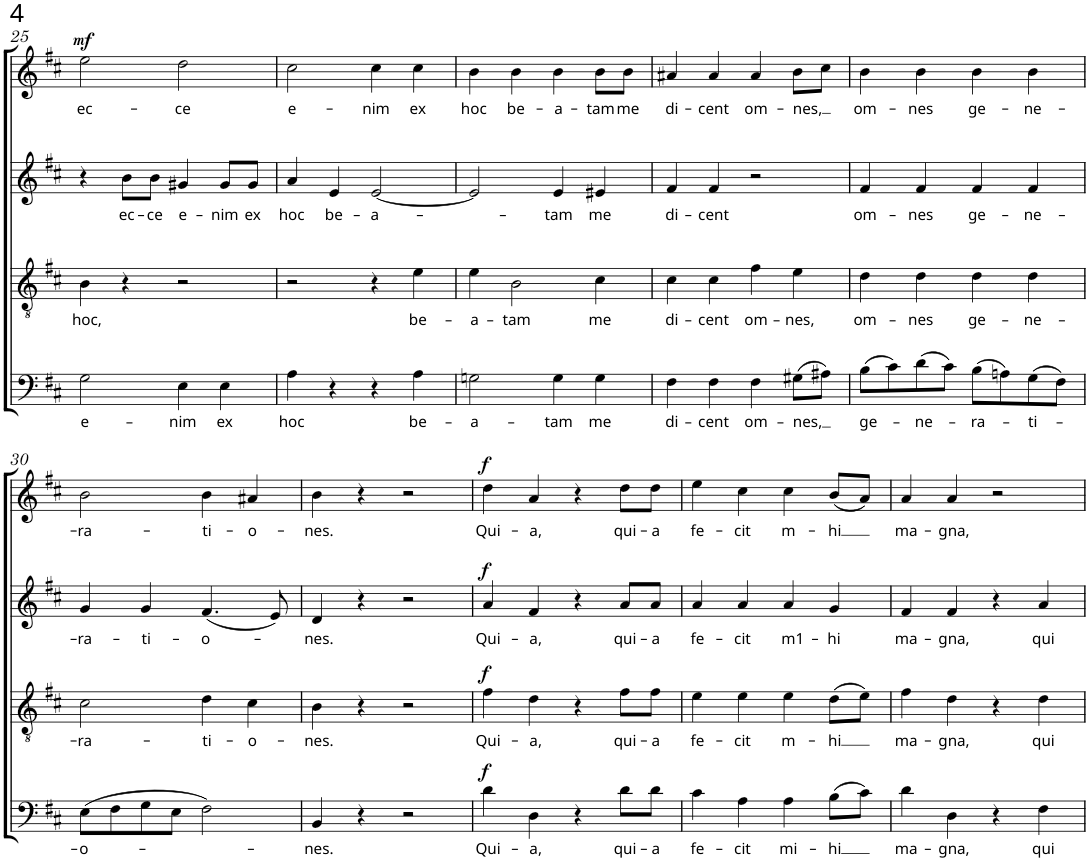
**kern	**text	**dynam	**kern	**text	**dynam	**kern	**text	**dynam	**kern	**text	**dynam
*part4	*part4	*part4	*part3	*part3	*part3	*part2	*part2	*part2	*part1	*part1	*part1
*staff4	*staff4	*staff4	*staff3	*staff3	*staff3	*staff2	*staff2	*staff2	*staff1	*staff1	*staff1
*I"Bass	*	*	*I"Tenor	*	*	*I"Alto	*	*	*I"Soprano	*	*
!!LO:PB:g=z
*clefF4	*	*	*clefGv2	*	*	*clefG2	*	*	*clefG2	*	*
*k[f#c#]	*	*	*k[f#c#]	*	*	*k[f#c#]	*	*	*k[f#c#]	*	*
*M4/4	*	*	*M4/4	*	*	*M4/4	*	*	*M4/4	*	*
*met(c)	*	*	*met(c)	*	*	*met(c)	*	*	*met(c)	*	*
=25	=25	=25	=25	=25	=25	=25	=25	=25	=25	=25	=25
!	!LO:LY:b	!	!	!LO:LY:b	!	!	!	!	!	!LO:LY:b	!LO:DY:a
2G\	e-	.	4B\	hoc,	.	4r	.	.	2ee\	ec-	mf
!	!	!	!	!	!	!	!LO:LY:b	!	!	!	!
.	.	.	4r	.	.	8b\L	ec-	.	.	.	.
!	!	!	!	!	!	!	!LO:LY:b	!	!	!	!
.	.	.	.	.	.	8b\J	-ce	.	.	.	.
!	!LO:LY:b	!	!	!	!	!	!LO:LY:b	!	!	!LO:LY:b	!
4E\	-nim	.	2r	.	.	4g#X/	e-	.	2dd\	-ce	.
!	!LO:LY:b	!	!	!	!	!	!LO:LY:b	!	!	!	!
4E\	-ex	.	.	.	.	8g#/L	-nim	.	.	.	.
!	!	!	!	!	!	!	!LO:LY:b	!	!	!	!
.	.	.	.	.	.	8g#/J	ex	.	.	.	.
=26	=26	=26	=26	=26	=26	=26	=26	=26	=26	=26	=26
!	!LO:LY:b	!	!	!	!	!	!LO:LY:b	!	!	!LO:LY:b	!
4A\	hoc	.	2r	.	.	4a/	hoc	.	2cc#\	e-	.
!	!	!	!	!	!	!	!LO:LY:b	!	!	!	!
4r	.	.	.	.	.	4e/	be-	.	.	.	.
!	!	!	!	!	!	!	!LO:LY:b	!	!	!LO:LY:b	!
4r	.	.	4r	.	.	[2e/	-a-	.	4cc#\	-nim	.
!	!LO:LY:b	!	!	!LO:LY:b	!	!	!	!	!	!LO:LY:b	!
4A\	be-	.	4e\	be-	.	.	.	.	4cc#\	-ex	.
=27	=27	=27	=27	=27	=27	=27	=27	=27	=27	=27	=27
!	!LO:LY:b	!	!	!LO:LY:b	!	!	!	!	!	!LO:LY:b	!
2Gn\	-a-	.	4e\	-a-	.	2e/]	.	.	4b\	hoc	.
!	!	!	!	!LO:LY:b	!	!	!	!	!	!LO:LY:b	!
.	.	.	2B\	-tam	.	.	.	.	4b\	be-	.
!	!LO:LY:b	!	!	!	!	!	!LO:LY:b	!	!	!LO:LY:b	!
4G\	-tam	.	.	.	.	4e/	-tam	.	4b\	-a-	.
!	!LO:LY:b	!	!	!LO:LY:b	!	!	!LO:LY:b	!	!	!LO:LY:b	!
4G\	me	.	4c#\	me	.	4e#X/	me	.	8b\L	-tam	.
!	!	!	!	!	!	!	!	!	!	!LO:LY:b	!
.	.	.	.	.	.	.	.	.	8b\J	me	.
=28	=28	=28	=28	=28	=28	=28	=28	=28	=28	=28	=28
!	!LO:LY:b	!	!	!LO:LY:b	!	!	!LO:LY:b	!	!	!LO:LY:b	!
4F#\	di-	.	4c#\	di-	.	4f#/	di-	.	4a#X/	di-	.
!	!LO:LY:b	!	!	!LO:LY:b	!	!	!LO:LY:b	!	!	!LO:LY:b	!
4F#\	-cent	.	4c#\	-cent	.	4f#/	-cent	.	4a#/	-cent	.
!	!LO:LY:b	!	!	!LO:LY:b	!	!	!	!	!	!LO:LY:b	!
4F#\	om-	.	4f#\	om-	.	2r	.	.	4a#/	om-	.
!	!LO:LY:b	!	!	!LO:LY:b	!	!	!	!	!	!LO:LY:b	!
(8G#X\L	-nes,	.	4e\	-nes,	.	.	.	.	8b\L	-nes,	.
8A#X\J)	.	.	.	.	.	.	.	.	8cc#\J	.	.
=29	=29	=29	=29	=29	=29	=29	=29	=29	=29	=29	=29
!	!LO:LY:b	!	!	!LO:LY:b	!	!	!LO:LY:b	!	!	!LO:LY:b	!
(8B\L	ge-	.	4d\	om-	.	4f#/	om-	.	4b\	om-	.
8c#\)	.	.	.	.	.	.	.	.	.	.	.
!	!LO:LY:b	!	!	!LO:LY:b	!	!	!LO:LY:b	!	!	!LO:LY:b	!
(8d\	-ne-	.	4d\	-nes	.	4f#/	-nes	.	4b\	-nes	.
8c#\J)	.	.	.	.	.	.	.	.	.	.	.
!	!LO:LY:b	!	!	!LO:LY:b	!	!	!LO:LY:b	!	!	!LO:LY:b	!
(8B\L	-ra-	.	4d\	ge-	.	4f#/	ge-	.	4b\	ge-	.
8An\)	.	.	.	.	.	.	.	.	.	.	.
!	!LO:LY:b	!	!	!LO:LY:b	!	!	!LO:LY:b	!	!	!LO:LY:b	!
(8G\	-ti-	.	4d\	-ne-	.	4f#/	-ne-	.	4b\	-ne-	.
8F#\J)	.	.	.	.	.	.	.	.	.	.	.
!!LO:LB:g=z
=30	=30	=30	=30	=30	=30	=30	=30	=30	=30	=30	=30
!	!LO:LY:b	!	!	!LO:LY:b	!	!	!LO:LY:b	!	!	!LO:LY:b	!
(8E\L	-o-	.	2c#\	-ra-	.	4g/	-ra-	.	2b\	-ra-	.
8F#\	.	.	.	.	.	.	.	.	.	.	.
!	!	!	!	!	!	!	!LO:LY:b	!	!	!	!
8G\	.	.	.	.	.	4g/	-ti-	.	.	.	.
8E\J	.	.	.	.	.	.	.	.	.	.	.
!	!	!	!	!LO:LY:b	!	!	!LO:LY:b	!	!	!LO:LY:b	!
2F#\)	.	.	4d\	-ti-	.	(4.f#/	-o-	.	4b\	-ti-	.
!	!	!	!	!LO:LY:b	!	!	!	!	!	!LO:LY:b	!
.	.	.	4c#\	-o-	.	.	.	.	4a#X/	-o-	.
.	.	.	.	.	.	8e/)	.	.	.	.	.
=31	=31	=31	=31	=31	=31	=31	=31	=31	=31	=31	=31
!	!LO:LY:b	!	!	!LO:LY:b	!	!	!LO:LY:b	!	!	!LO:LY:b	!
4BB/	-nes.	.	4B\	-nes.	.	4d/	-nes.	.	4b\	-nes.	.
4r	.	.	4r	.	.	4r	.	.	4r	.	.
2r	.	.	2r	.	.	2r	.	.	2r	.	.
=32	=32	=32	=32	=32	=32	=32	=32	=32	=32	=32	=32
!	!LO:LY:b	!LO:DY:a	!	!LO:LY:b	!LO:DY:a	!	!LO:LY:b	!LO:DY:a	!	!LO:LY:b	!LO:DY:a
4d\	Qui-	f	4f#\	Qui-	f	4a/	Qui-	f	4dd\	Qui-	f
!	!LO:LY:b	!	!	!LO:LY:b	!	!	!LO:LY:b	!	!	!LO:LY:b	!
4D\	-a,	.	4d\	-a,	.	4f#/	-a,	.	4a/	-a,	.
4r	.	.	4r	.	.	4r	.	.	4r	.	.
!	!LO:LY:b	!	!	!LO:LY:b	!	!	!LO:LY:b	!	!	!LO:LY:b	!
8d\L	qui-	.	8f#\L	qui-	.	8a/L	qui-	.	8dd\L	qui-	.
!	!LO:LY:b	!	!	!LO:LY:b	!	!	!LO:LY:b	!	!	!LO:LY:b	!
8d\J	-a	.	8f#\J	-a	.	8a/J	-a	.	8dd\J	-a	.
=33	=33	=33	=33	=33	=33	=33	=33	=33	=33	=33	=33
!	!LO:LY:b	!	!	!LO:LY:b	!	!	!LO:LY:b	!	!	!LO:LY:b	!
4c#\	fe-	.	4e\	fe-	.	4a/	fe-	.	4ee\	fe-	.
!	!LO:LY:b	!	!	!LO:LY:b	!	!	!LO:LY:b	!	!	!LO:LY:b	!
4A\	-cit	.	4e\	-cit	.	4a/	-cit	.	4cc#\	-cit	.
!	!LO:LY:b	!	!	!LO:LY:b	!	!	!LO:LY:b	!	!	!LO:LY:b	!
4A\	mi-	.	4e\	m-	.	4a/	m1-	.	4cc#\	m-	.
!	!LO:LY:b	!	!	!LO:LY:b	!	!	!LO:LY:b	!	!	!LO:LY:b	!
(8B\L	-hi	.	(8d\L	-hi	.	4g/	-hi	.	(8b/L	-hi	.
8c#\J)	.	.	8e\J)	.	.	.	.	.	8a/J)	.	.
=34	=34	=34	=34	=34	=34	=34	=34	=34	=34	=34	=34
!	!LO:LY:b	!	!	!LO:LY:b	!	!	!LO:LY:b	!	!	!LO:LY:b	!
4d\	ma-	.	4f#\	ma-	.	4f#/	ma-	.	4a/	ma-	.
!	!LO:LY:b	!	!	!LO:LY:b	!	!	!LO:LY:b	!	!	!LO:LY:b	!
4D\	-gna,	.	4d\	-gna,	.	4f#/	-gna,	.	4a/	-gna,	.
4r	.	.	4r	.	.	4r	.	.	2r	.	.
!	!LO:LY:b	!	!	!LO:LY:b	!	!	!LO:LY:b	!	!	!	!
4F#\	qui	.	4d\	qui	.	4a/	qui	.	.	.	.
=	=	=	=	=	=	=	=	=	=	=	=
*-	*-	*-	*-	*-	*-	*-	*-	*-	*-	*-	*-
